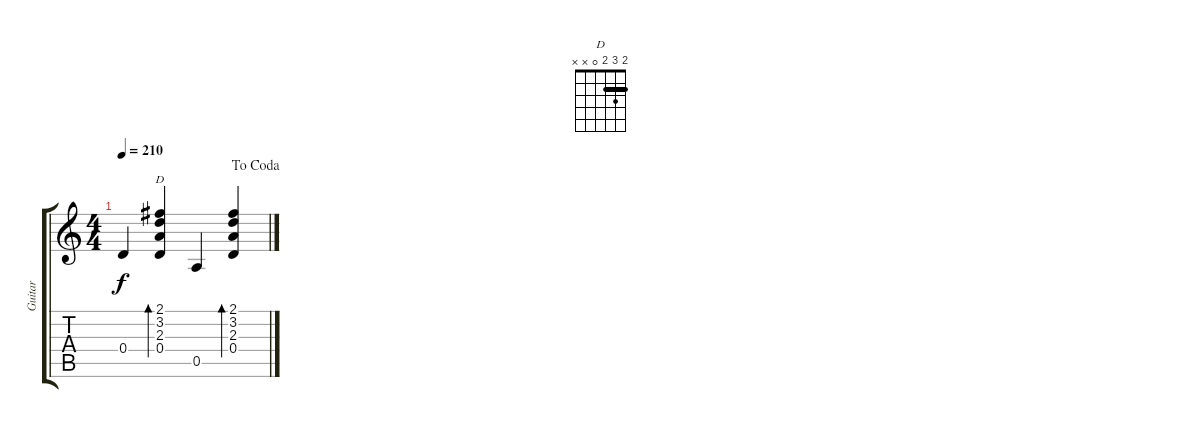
\track ("Guitar" "Guitar") {instrument acousticguitarsteel}
\staff {score tabs}
\tuning (E4 B3 G3 D3 A2 E2) {hide}
\chord ("D" 2 3 2 0 x x) {barre 2}
\ts (4 4)
\jump dacoda
\tempo 210
\clef g2
\ks c
0.4.4{dy f} (2.1 3.2 2.3 0.4).4{bd 60 ch "D"} 0.5.4 (2.1 3.2 2.3 0.4).4{bd 60}
